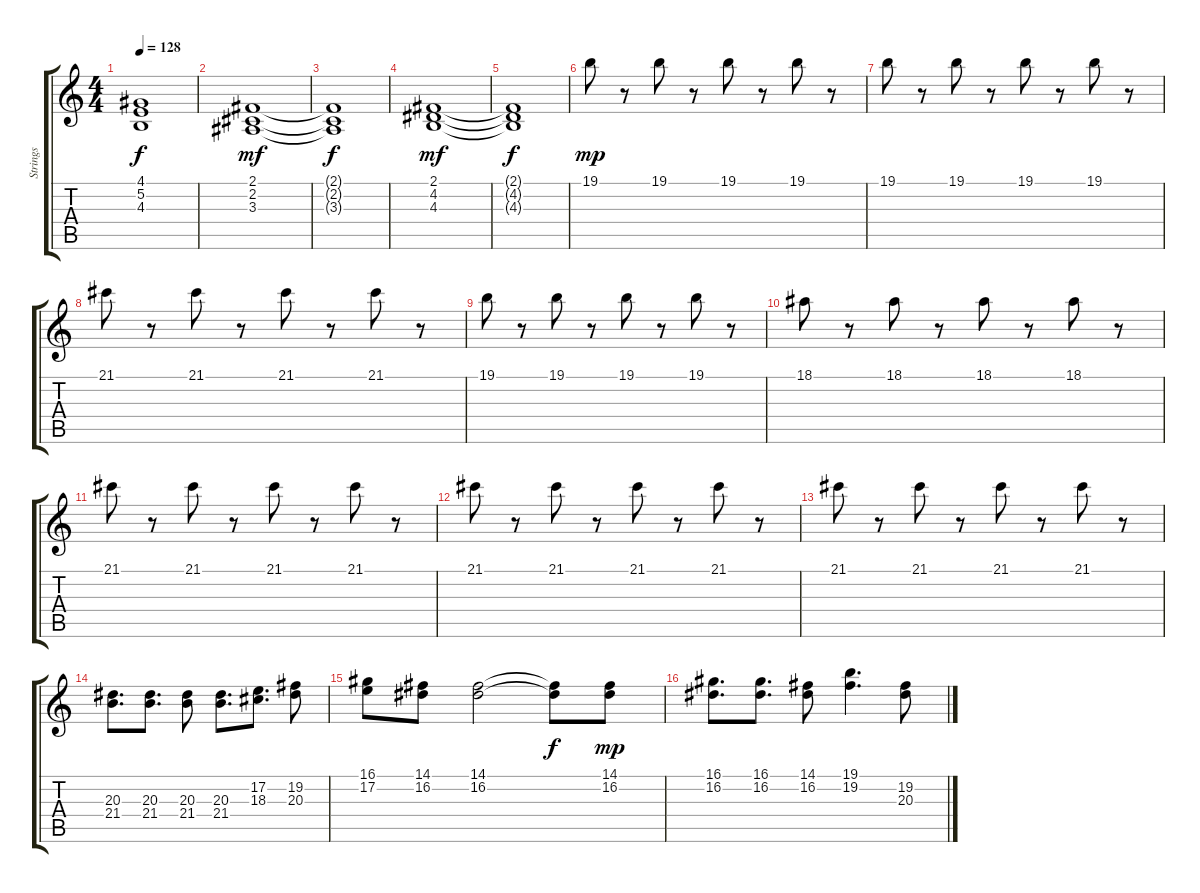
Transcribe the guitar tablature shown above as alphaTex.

\track ("Strings" "Strings") {instrument synthstrings1}
\staff {score tabs}
\tuning (E4 B3 G3 D3 A2 E2) {hide}
\ts (4 4)
\tempo 128
\clef g2
\ks c
(4.1{t} 5.2{t} 4.3{t}).1{dy f} |
(2.1 2.2 3.3).1{dy mf} |
(2.1{t} 2.2{t} 3.3{t}).1{dy f} |
(2.1 4.2 4.3).1{dy mf} |
(2.1{t} 4.2{t} 4.3{t}).1{dy f} |
19.1.8{dy mp} r.8 19.1.8 r.8 19.1.8 r.8 19.1.8 r.8 |
19.1.8 r.8 19.1.8 r.8 19.1.8 r.8 19.1.8 r.8 |
21.1.8 r.8 21.1.8 r.8 21.1.8 r.8 21.1.8 r.8 |
19.1.8 r.8 19.1.8 r.8 19.1.8 r.8 19.1.8 r.8 |
18.1.8 r.8 18.1.8 r.8 18.1.8 r.8 18.1.8 r.8 |
21.1.8 r.8 21.1.8 r.8 21.1.8 r.8 21.1.8 r.8 |
21.1.8 r.8 21.1.8 r.8 21.1.8 r.8 21.1.8 r.8 |
21.1.8 r.8 21.1.8 r.8 21.1.8 r.8 21.1.8 r.8 |
(20.3 21.4).8{d} (20.3 21.4).8{d} (20.3 21.4).8 (20.3 21.4).8{d} (17.2 18.3).8{d} (19.2 20.3).8 |
(16.1 17.2).8 (14.1 16.2).8 (14.1 16.2).2 (14.1{t} 16.2{t}).8{dy f} (14.1 16.2).8{dy mp} |
(16.1 16.2).8{d} (16.1 16.2).8{d} (14.1 16.2).8 (19.1 19.2).4{d} (19.2 20.3).8
